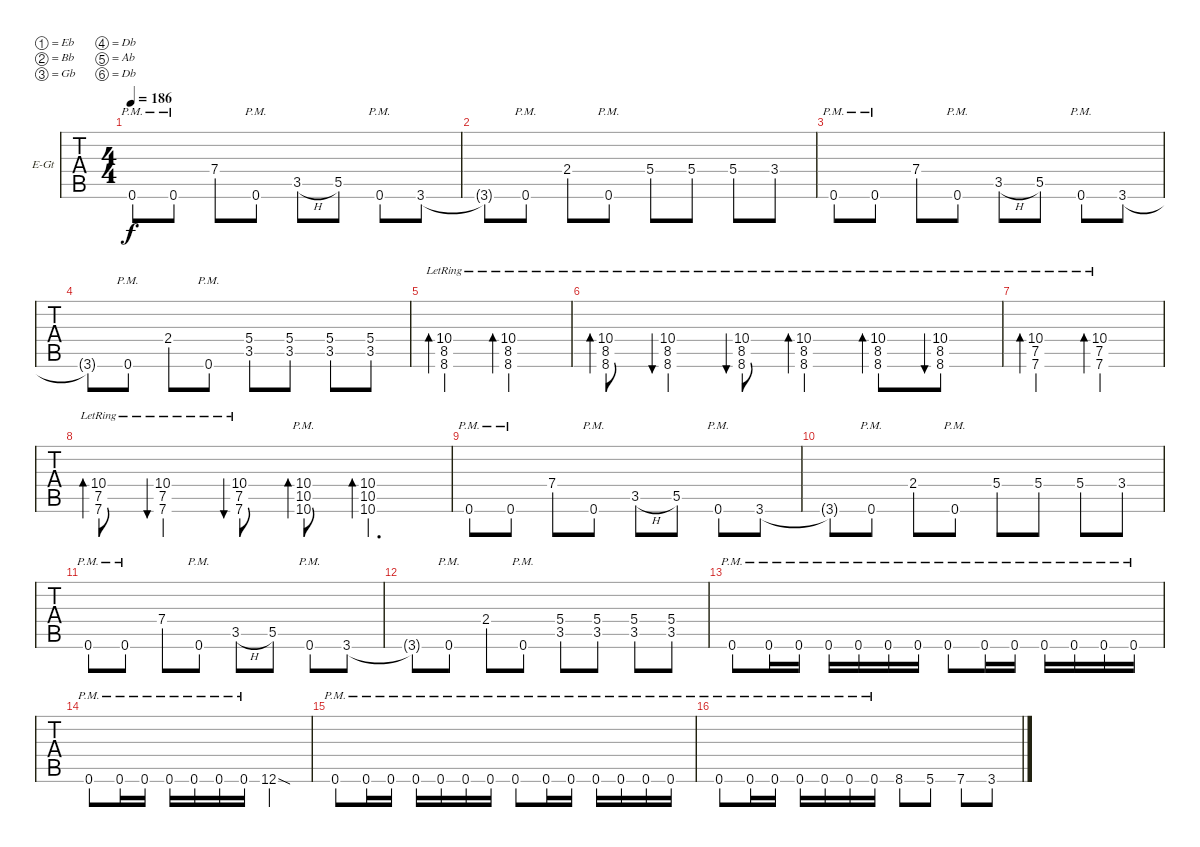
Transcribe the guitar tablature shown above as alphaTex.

\bracketExtendMode groupsimilarinstruments
\firstSystemTrackNameOrientation horizontal
\otherSystemsTrackNameOrientation horizontal
\track ("Lead" "E-Gt") {instrument distortionguitar}
\staff {tabs}
\tuning (Eb4 Bb3 Gb3 Db3 Ab2 Db2)
\ts (4 4)
\tempo 186
\clef g2
\ks db
0.6{pm}.8{dy f} 0.6{pm}.8 7.4.8 0.6{pm}.8 3.5{h}.8 5.5.8 0.6{pm}.8 3.6.8 |
3.6{t}.8 0.6{pm}.8 2.4.8 0.6{pm}.8 5.4.8 5.4.8 5.4.8 3.4.8 |
0.6{pm}.8 0.6{pm}.8 7.4.8 0.6{pm}.8 3.5{h}.8 5.5.8 0.6{pm}.8 3.6.8 |
3.6{t}.8 0.6{pm}.8 2.4.8 0.6{pm}.8 (5.4 3.5).8 (5.4 3.5).8 (5.4 3.5).8 (5.4 3.5).8 |
(10.4{lr} 8.5{lr} 8.6{lr}).2{bd 60} (10.4{lr} 8.5{lr} 8.6{lr}).2{bd 60} |
(10.4{lr} 8.5{lr} 8.6{lr}).8{bd 60} (10.4{lr} 8.5{lr} 8.6{lr}).4{bu 60} (10.4{lr} 8.5{lr} 8.6{lr}).8{bu 60} (10.4{lr} 8.5{lr} 8.6{lr}).4{bd 60} (10.4{lr} 8.5{lr} 8.6{lr}).8{bd 60} (10.4{lr} 8.5{lr} 8.6{lr}).8{bu 60} |
(10.4{lr} 7.5{lr} 7.6{lr}).2{bd 60} (10.4{lr} 7.5{lr} 7.6{lr}).2{bd 60} |
(10.4{lr} 7.5{lr} 7.6{lr}).8{bd 60} (10.4{lr} 7.5{lr} 7.6{lr}).4{bu 60} (10.4{lr} 7.5{lr} 7.6{lr}).8{bu 60} (10.4{pm} 10.5{pm} 10.6{pm}).8{bd 60} (10.4 10.5 10.6).4{d bd 60} |
0.6{pm}.8 0.6{pm}.8 7.4.8 0.6{pm}.8 3.5{h}.8 5.5.8 0.6{pm}.8 3.6.8 |
3.6{t}.8 0.6{pm}.8 2.4.8 0.6{pm}.8 5.4.8 5.4.8 5.4.8 3.4.8 |
0.6{pm}.8 0.6{pm}.8 7.4.8 0.6{pm}.8 3.5{h}.8 5.5.8 0.6{pm}.8 3.6.8 |
3.6{t}.8 0.6{pm}.8 2.4.8 0.6{pm}.8 (5.4 3.5).8 (5.4 3.5).8 (5.4 3.5).8 (5.4 3.5).8 |
0.6{pm}.8 0.6{pm}.16 0.6{pm}.16 0.6{pm}.16 0.6{pm}.16 0.6{pm}.16 0.6{pm}.16 0.6{pm}.8 0.6{pm}.16 0.6{pm}.16 0.6{pm}.16 0.6{pm}.16 0.6{pm}.16 0.6{pm}.16 |
0.6{pm}.8 0.6{pm}.16 0.6{pm}.16 0.6{pm}.16 0.6{pm}.16 0.6{pm}.16 0.6{pm}.16 12.6{sod}.2 |
0.6{pm}.8 0.6{pm}.16 0.6{pm}.16 0.6{pm}.16 0.6{pm}.16 0.6{pm}.16 0.6{pm}.16 0.6{pm}.8 0.6{pm}.16 0.6{pm}.16 0.6{pm}.16 0.6{pm}.16 0.6{pm}.16 0.6{pm}.16 |
0.6{pm}.8 0.6{pm}.16 0.6{pm}.16 0.6{pm}.16 0.6{pm}.16 0.6{pm}.16 0.6{pm}.16 8.6.8 5.6.8 7.6.8 3.6.8
